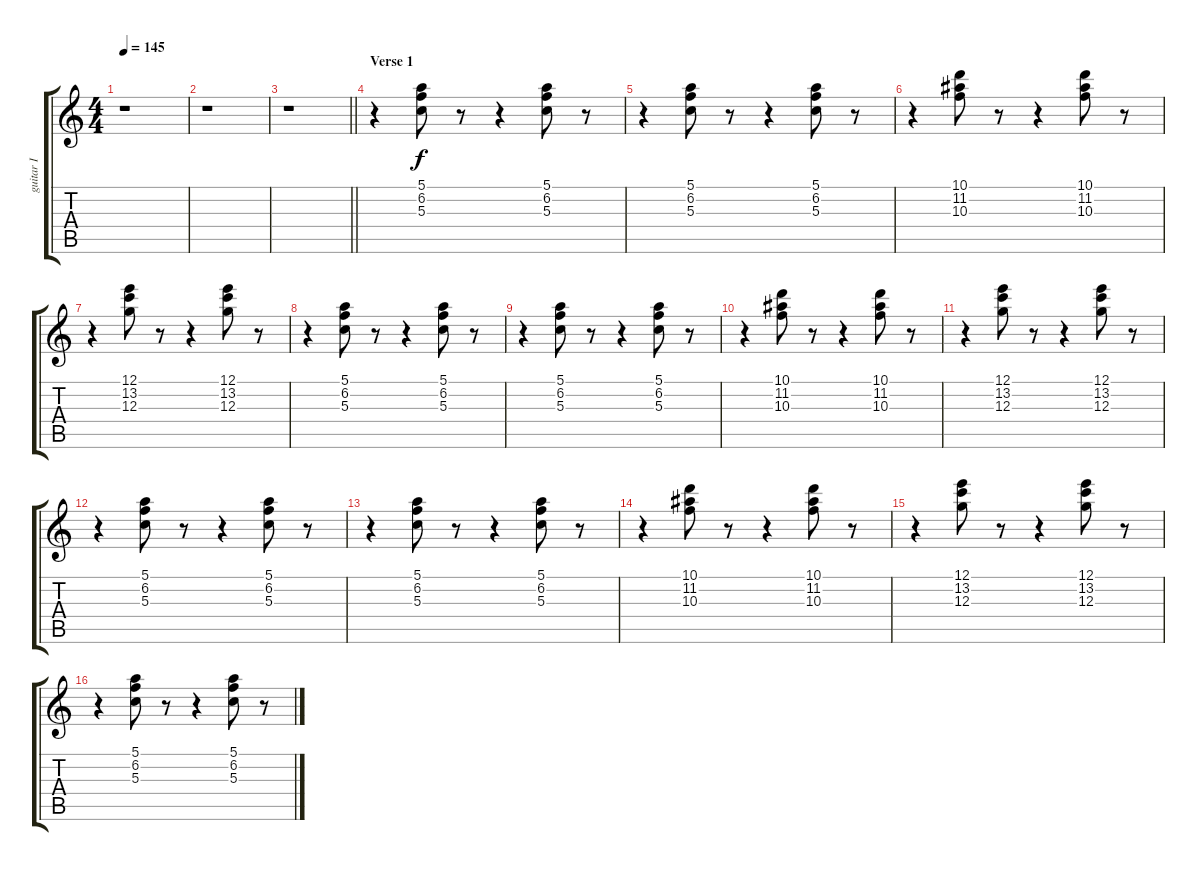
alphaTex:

\track ("guitar I" "guitar I") {instrument acousticguitarsteel}
\staff {score tabs}
\tuning (E4 B3 G3 D3 A2 E2) {hide}
\ts (4 4)
\tempo 145
\clef g2
\ks c
r.1{dy f} |
r.1 |
\barLineRight lightlight
r.1 |
\section ("" "Verse 1")
r.4 (5.1 6.2 5.3).8 r.8 r.4 (5.1 6.2 5.3).8 r.8 |
r.4 (5.1 6.2 5.3).8 r.8 r.4 (5.1 6.2 5.3).8 r.8 |
r.4 (10.1 11.2 10.3).8 r.8 r.4 (10.1 11.2 10.3).8 r.8 |
r.4 (12.1 13.2 12.3).8 r.8 r.4 (12.1 13.2 12.3).8 r.8 |
r.4 (5.1 6.2 5.3).8 r.8 r.4 (5.1 6.2 5.3).8 r.8 |
r.4 (5.1 6.2 5.3).8 r.8 r.4 (5.1 6.2 5.3).8 r.8 |
r.4 (10.1 11.2 10.3).8 r.8 r.4 (10.1 11.2 10.3).8 r.8 |
r.4 (12.1 13.2 12.3).8 r.8 r.4 (12.1 13.2 12.3).8 r.8 |
r.4 (5.1 6.2 5.3).8 r.8 r.4 (5.1 6.2 5.3).8 r.8 |
r.4 (5.1 6.2 5.3).8 r.8 r.4 (5.1 6.2 5.3).8 r.8 |
r.4 (10.1 11.2 10.3).8 r.8 r.4 (10.1 11.2 10.3).8 r.8 |
r.4 (12.1 13.2 12.3).8 r.8 r.4 (12.1 13.2 12.3).8 r.8 |
r.4 (5.1 6.2 5.3).8 r.8 r.4 (5.1 6.2 5.3).8 r.8
